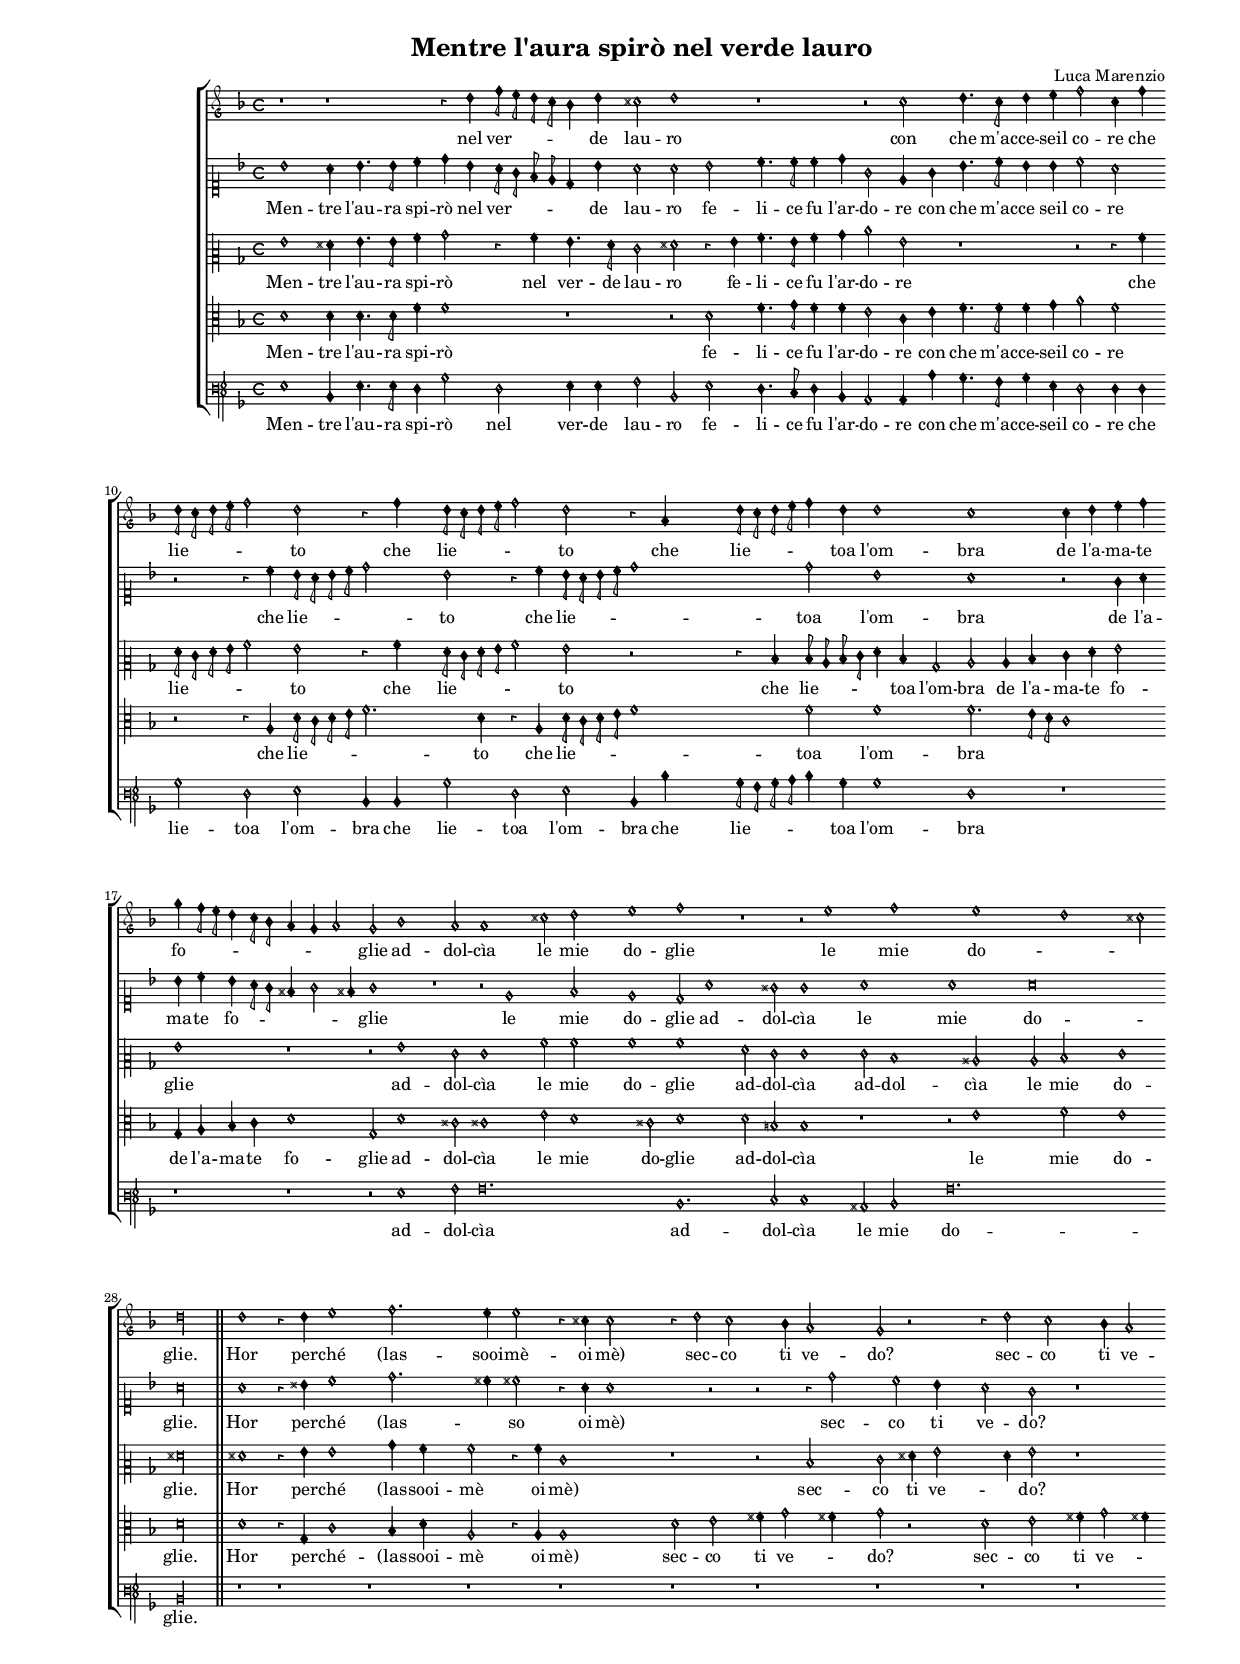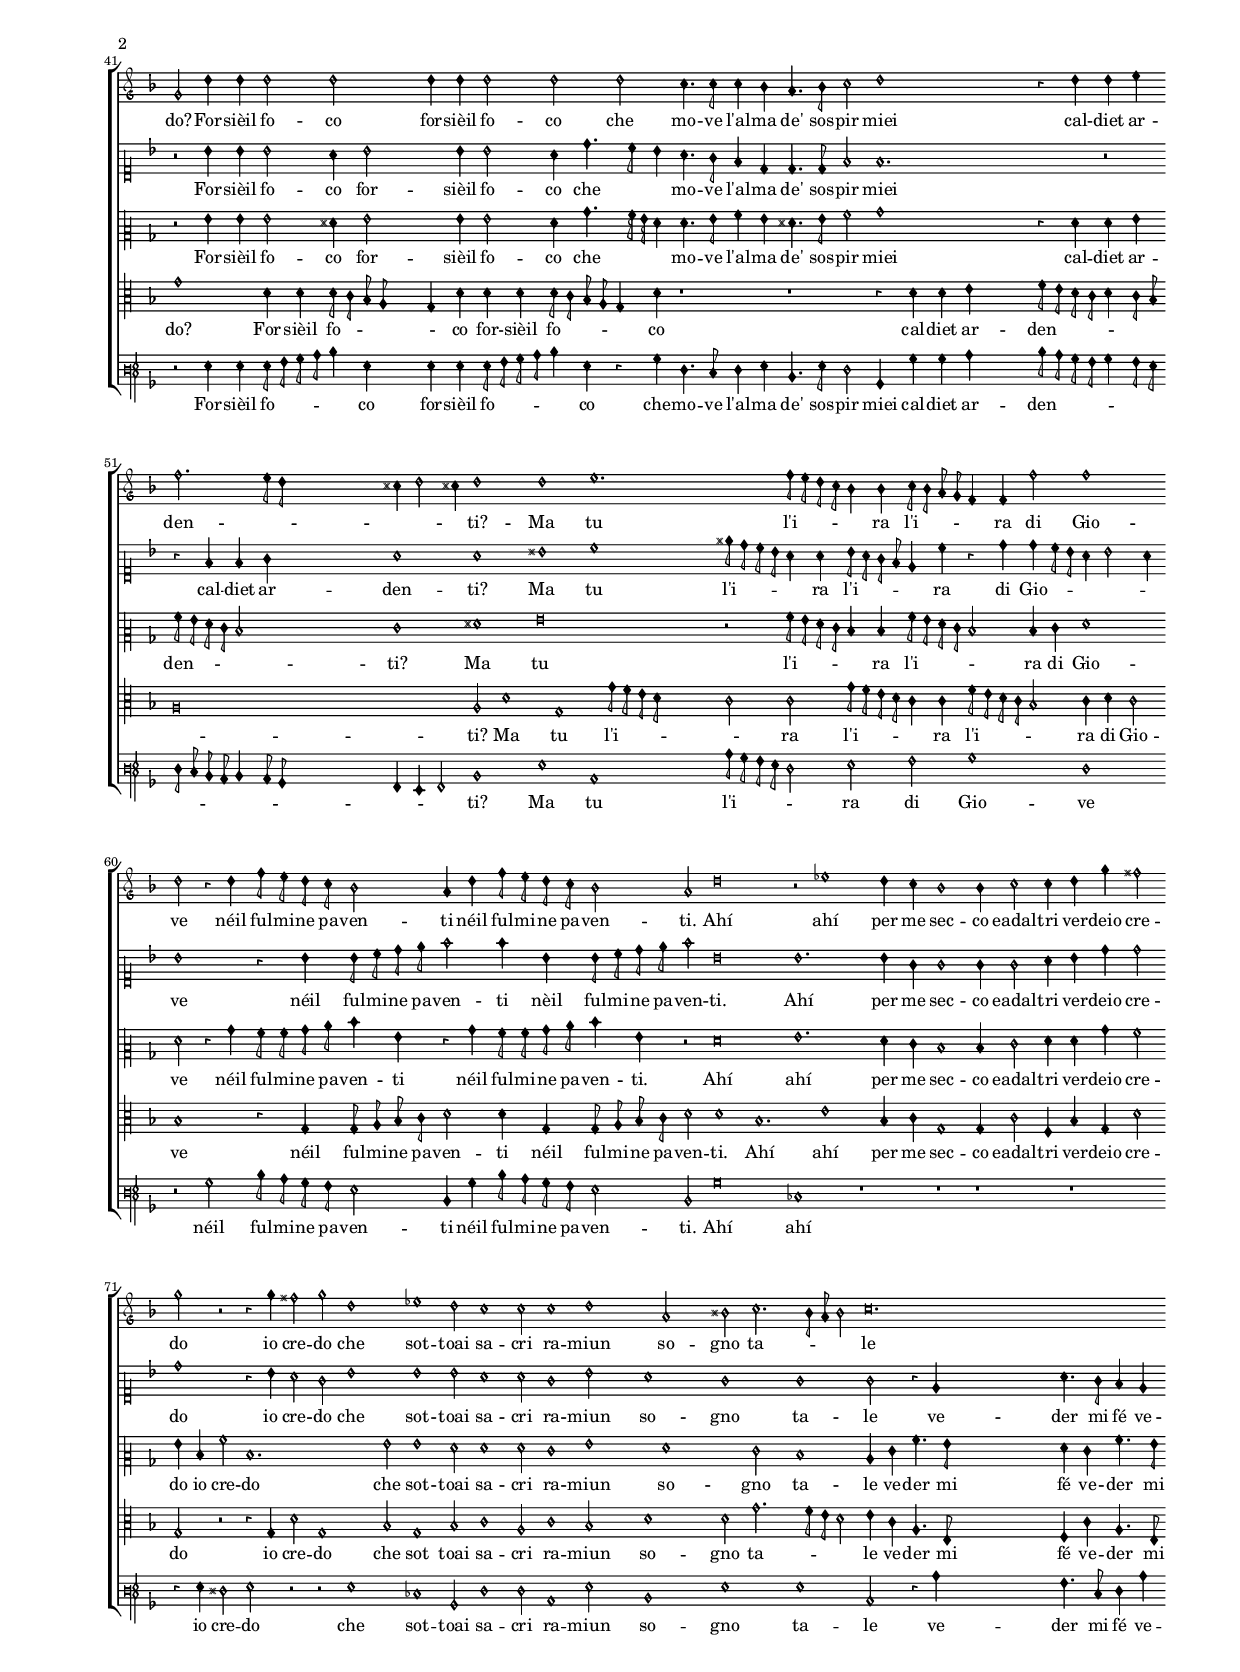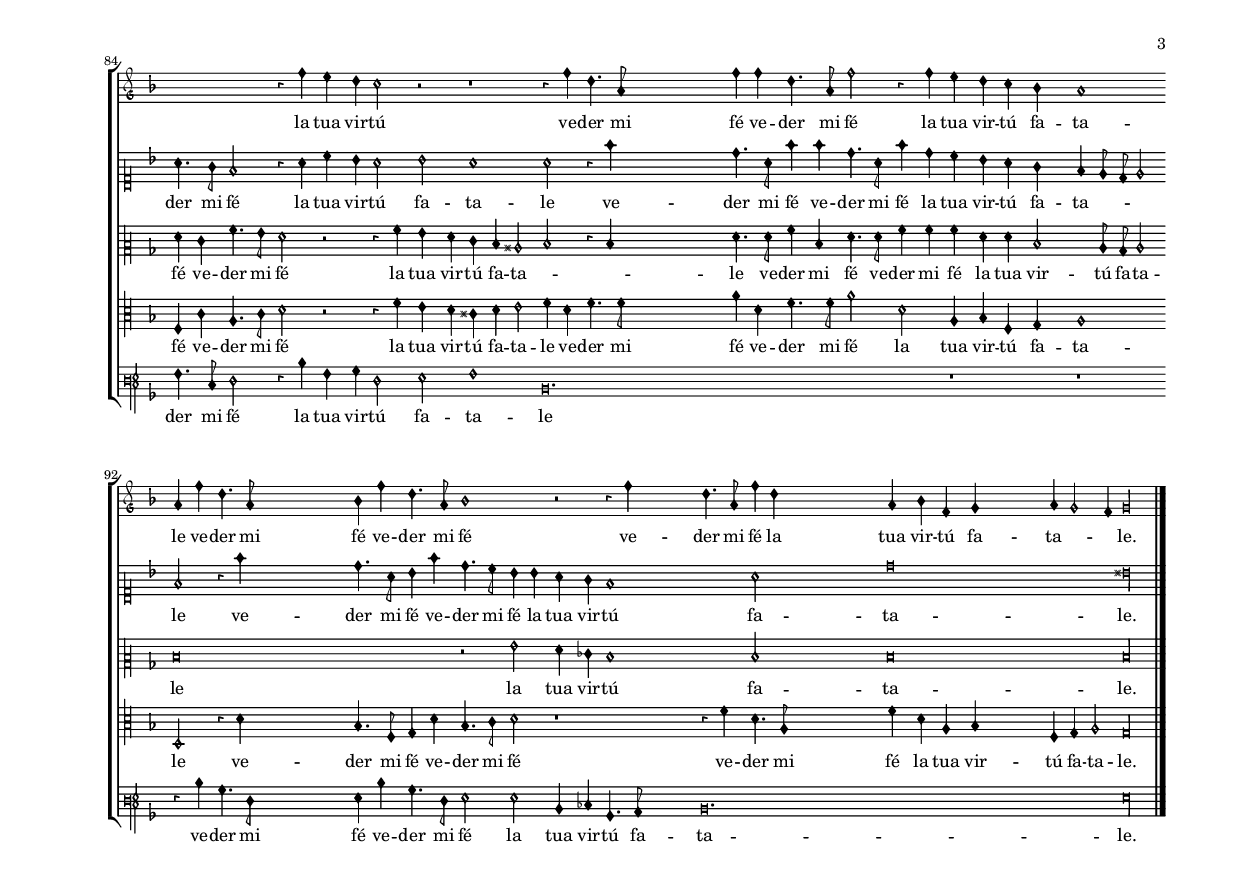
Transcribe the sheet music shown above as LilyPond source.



\version "2.12.0"







#(set-default-paper-size "a4")



\paper {

 top-system-spacing #'basic-distance = #10
  system-system-spacing #'basic-distance = #25
  last-bottom-spacing #'basic-distance = #10


  line-width    = 177.348\mm

  left-margin   = 19.9965\mm
 
 top-margin    = 12.656\mm

  bottom-margin = 12.656\mm
 
 %%indent = 0 \mm
 
  %%set to ##t if your score is less than one page:
 
  ragged-last-bottom = ##t 
  ragged-bottom = ##f 
 
  %% system-separator-markup = \slashSeparator 
  
}




\header {

    title = "Mentre l'aura spirò nel verde lauro"

    composer = "Luca Marenzio"
    
}






AvoiceAA = \relative c'{

\set Score.defaultBarType = "empty"
\override Staff.TimeSignature #'style = #'neomensural
\override Staff.Accidental #'glyph-name-alist = #alteration-mensural-glyph-name-alist
\override Stem #'flag-style = #'mensural
\override Stem #'thickness = #1.0
   \override Voice.NoteHead #'style = #'petrucci
\override Voice.Rest #'style = #'neomensural
\override Score.SpacingSpanner #'spacing-increment = #1.0 % tight spacing     
%% esto se usa para omitir el corchete   override Score.SystemStartBracket #'transparent = ##t
       \clef "petrucci-g"
  
 
    \key f \major 
    
 
    \time 4/4 
\autoBeamOff


    r1  | % 
 
    r1 | % 2
   r4 d' f8 e d c      | % 3
 
   bes4 d cis2      | % 4
 
   d1      | % 5
  
  r1      | % 

\set Score.currentBarNumber = #7
    r2 c      | % 7
 
   d4. c8 d4 e      | % 8
  
  f2 c4 f      | % 9
 
   d8 c d e f2      | % 10
 
\cadenzaOn
   d r4 f  s4 
  \cadenzaOff
       | % 11
 
   d8 c d e f2          | % 12
 
\set Score.currentBarNumber = #13
\cadenzaOn
   d r4 a  s2 
    \cadenzaOff
     | % 13
 
   d8 c d e f4 d      | % 14
 
   d1      | % 15
 
   c      | % 16
 
   c4 d e f      | % 17
 
   g f8 e d4 c8 bes          | % 18
 
\set Score.currentBarNumber = #19
   a4 g a2      | % 19

\cadenzaOn
    g bes1 
   \cadenzaOff
     | % 20
 
   s2 a      | % 21
  
  \cadenzaOn
  a1  s1  s1
   \cadenzaOff
    | % 22
 
 \cadenzaOn
   cis2 d  s2
  \cadenzaOff
     | % 23
 
   e1      | % 24
 
\cadenzaOn
   f  s2 
  \cadenzaOff
          | % 25
  
\set Score.currentBarNumber = #26
  r1  | % 
 
\cadenzaOn
   r2 e1  
   \cadenzaOff
     | % 27
 
\cadenzaOn
   s2 f1  
   \cadenzaOff
      | % 28
 
 \cadenzaOn
   s2   e1 s2 s1 
    \cadenzaOff
      | % 29

\cadenzaOn
     s2 d1 s2 
         \cadenzaOff
    | % 30

 s2 cis 
       | % 31
 
   d\longa     \bar "||"        | % 32
  \override Staff.BarLine #'transparent = ##f
  
\set Score.currentBarNumber = #33
  d1      | % 33
  \override Staff.BarLine #'transparent = ##t
 
\cadenzaOn
   r4 d e1  
   \cadenzaOff
     | % 34
  
\cadenzaOn
  s2 f2.  
    \cadenzaOff
     | % 35
  
  s4 e e2      | % 36
  
\cadenzaOn
  r4 cis  cis2  s2 
     \cadenzaOff
     | % 37
 
\cadenzaOn
   r4 d2 cis2 
     \cadenzaOff
      | % 38

\cadenzaOn
    s4 bes a2  s4  
   \cadenzaOff
          | % 39
 
\set Score.currentBarNumber = #40
\cadenzaOn
   g2 r   s4 
  \cadenzaOff
     | % 40
  
\cadenzaOn
  r4 d'2 cis2   
  \cadenzaOff
    | % 41
 
   s4 bes a2      | % 42
 
   g d'4 d      | % 43
 
 \cadenzaOn
  d2 d   s4 
   \cadenzaOff
     | % 44
 
   d4 d d2          | % 45
 
\set Score.currentBarNumber = #46
   d d      | % 46

    c4. c8 c4 bes      | % 47
 
   a4. bes8 c2      | % 48
 
\cadenzaOn
   d1  s2 
   \cadenzaOff
       | % 49
 
   r4 d d e        | % 50
  
\set Score.currentBarNumber = #51
 
 \cadenzaOn
 f2. e8 d  s1  
  \cadenzaOff
   | % 51
 
   cis4 d2 cis!4      | % 52
 
\cadenzaOn
   d1   s2 
   \cadenzaOff
    | % 53
  
  \cadenzaOn
  d1  s1  
 \cadenzaOff
     | % 54
 
\cadenzaOn
   e1. 
   \cadenzaOff
     | % 55
 
   s2 f8 e d c          | % 56
 
\set Score.currentBarNumber = #57
   bes4 bes c8 bes a g       | % 57
 
   f4 f f'2      | % 58
 
   f1      | % 59
  
  d2 r4 d      | % 60
 
   f8 e d c bes2          | % 61
 
\set Score.currentBarNumber = #62
   a4 d f8 e d c      | % 62
 
   bes2 a        | % 63
 
 \cadenzaOn
   d\breve 
   \cadenzaOff
    | % 64
 
\cadenzaOn
   s1   s2 
    \cadenzaOff
    | % 65
  
\cadenzaOn
  r2 ees1  
   \cadenzaOff
     | % 66
  
  s2 d4 c      | % 67
 
   bes1          | % 68
 
\set Score.currentBarNumber = #69
    bes4 c2 c4      | % 69
 
   d g fis2      | % 70
  
  g r      | % 71
 
   r4 g fis2      | % 72
 
\cadenzaOn
   g d1  
   \cadenzaOff
      | % 73
 
\cadenzaOn
   s2 ees1 
     \cadenzaOff
      | % 74
  
  s2 d          | % 75
 
\set Score.currentBarNumber = #76
   c1       | % 76

\cadenzaOn
    c2 c1  
     \cadenzaOff
     | % 77
  
\cadenzaOn
  s2 d1 
      \cadenzaOff
      | % 78
  
\cadenzaOn
  s2 a  s2 
     \cadenzaOff
      | % 79
  
\cadenzaOn
  bis c2.  
     \cadenzaOff
     | % 80
 
   s4 bis8 a bis2      | % 81

\cadenzaOn
    c\breve. 
   \cadenzaOff
            | % 82
 
\set Score.currentBarNumber = #83
   s1      | % 83
  
  s1      | % 84

    r4 f e d      | % 85
 
   c2 r      | % 86

    r1  | % 
 
 \cadenzaOn
   r4 f d4. a8  s1  s1
   \cadenzaOff
          | % 88
 
\set Score.currentBarNumber = #89
   f'4 f d4. a8      | % 89
 
   f'2 r4 f      | % 90
 
\cadenzaOn
   e d c bes  s4 
    \cadenzaOff
       | % 91
 
   a1      | % 92
 
 \cadenzaOn
   a4 f' d4. a8  s1  
    \cadenzaOff
     | % 93
 
   bes4 f' d4. a8          | % 94
 
\set Score.currentBarNumber = #95
   bes1      | % 95
 
\cadenzaOn
   r2 r4 f'  s2 
    \cadenzaOff
      | % 96
 
 \cadenzaOn
   d4. a8 f'4 d   s1  s1
   \cadenzaOff
      | % 97
  
  \cadenzaOn
  a4 bes f g s1
\cadenzaOff
      | % 98
 
   a4 g2 f4    | % 99

    g\longa  \bar "|." 
\override Staff.BarLine #'transparent = ##f

}% end of last bar in partorvoice

 






AvoiceBA = \relative c'{

  \override Staff.TimeSignature #'style = #'neomensural
\override Staff.Accidental #'glyph-name-alist = #alteration-mensural-glyph-name-alist
\override Stem #'flag-style = #'mensural
\override Stem #'thickness = #1.0
   \override Voice.NoteHead #'style = #'petrucci
\override Voice.Rest #'style = #'neomensural  
\override Score.SpacingSpanner #'spacing-increment = #1.0 % tight spacing     
  \clef "petrucci-c1"
    \key f \major 
    
 
   \time 4/4 

\autoBeamOff

    bes'1      | % 1
 
   a4 bes4. bes8 c4      | % 2
 
   d bes a8 g f e      | % 3
 
   d4 bes' a2      | % 4
 
   a bes      | % 5
 
   c4. c8 c4 d      | % 6
 
   g,2 e4 g      | % 7
 
   bes4. c8 bes4 bes      | % 8
  
  c2 a      | % 9
 
   r r4 c      | % 10
  
\cadenzaOn
  bes8 a bes c d2   s4  
   \cadenzaOff
     | % 11

    bes2 r4 c      | % 12
 
\cadenzaOn
   bes8 a bes c d1  
   \cadenzaOff
      | % 13
 
   s2 d      | % 14
 
   bes1      | % 15
 
   a      | % 16
 
   r2 g4 a      | % 17
 
   bes c bes a8 g      | % 18
 
   fis4 g2 fis!4      | % 19
 
\cadenzaOn
   g1   s2 
    \cadenzaOff
    | % 20

    r1  | % 

\cadenzaOn
    r2 e1 s2 s1  
     \cadenzaOff
    | % 22
  
  \cadenzaOn
  s2 f  s2  
    \cadenzaOff
    | % 23

    e1      | % 24
 
\cadenzaOn
   d2 a'1   
   \cadenzaOff
    | % 25
  
  s2 gis      | % 26
  
\cadenzaOn
   g1   s2 
    \cadenzaOff
    | % 27
 
\cadenzaOn
   a1  s2  
   \cadenzaOff
     | % 28
 
 \cadenzaOn
   a1    s1 s1
   \cadenzaOff
    | % 29
 
 \cadenzaOn
   a\breve  
  \cadenzaOff
    | % 30
 
   s1   | % 31

    a\longa   \bar "||"      | % 32
\override Staff.BarLine #'transparent = ##f

    a1      | % 33
    \override Staff.BarLine #'transparent = ##t
 
\cadenzaOn
   r4 bis c1  
    \cadenzaOff
    | % 34
  
\cadenzaOn
  s2 d2. 
      \cadenzaOff
     | % 35
 
   s4 cis cis!2      | % 36
 
\cadenzaOn
   r4 a a1  
     \cadenzaOff
     | % 37
  
\cadenzaOn
  s2 r   s4 
    \cadenzaOff
    | % 38
 
\cadenzaOn
   r2 r4 d2  
    \cadenzaOff
     | % 39
 
\cadenzaOn
   s4 c2 bes4  s4 
    \cadenzaOff
     | % 40
 
\cadenzaOn
   a2 g  s4 
    \cadenzaOff
      | % 41
 
   r1  | % 
 
   r2 bes4 bes      | % 43
 
\cadenzaOn
   bes2 a4 bes2  
    \cadenzaOff
    | % 44
  
  s4 bes bes2      | % 45
 
   a4 d4. c8 bes4      | % 46
 
   a4. g8 f4 d      | % 47

    d4. d8 f2      | % 48
 
\cadenzaOn
   f1. 
      \cadenzaOff
    | % 49
 
   s2 r      | % 50
 
 \cadenzaOn
   r4 f f g   s1  
   \cadenzaOff
    | % 51
 
   a1      | % 52
 
\cadenzaOn
   a   s2  
  \cadenzaOff
    | % 53
 
 \cadenzaOn
   bis1  s1  
   \cadenzaOff
    | % 54
 
\cadenzaOn
   c  s2 
   \cadenzaOff
     | % 55
 
   eis8 d c bis a4 a      | % 56

    bes8 a g f e4 c'      | % 57
 
   r d d c8 bes      | % 58
 
   a4 bes2 a4      | % 59

    bes1      | % 60
 
   r4 bes bes8 c d e      | % 61
 
   f2 f4 bes,      | % 62
 
   bes8 c d e f2      | % 63
 
 \cadenzaOn
   bes,\breve
    \cadenzaOff
    | % 64
 
\cadenzaOn
   s1   s2 
   \cadenzaOff
     | % 65
  
\cadenzaOn
  bes1.  
    \cadenzaOff
     | % 66
 
   s2 bes4 g      | % 67
 
   g1      | % 68
 
   g4 g2 a4      | % 69
 
   bes d d2      | % 70
  
  d1      | % 71
 
   r4 bes a2      | % 72
 
\cadenzaOn
   g bes1  
   \cadenzaOff
     | % 73
  
\cadenzaOn
  s2 bes1  
   \cadenzaOff
     | % 74
 
   s2 bes      | % 75
 
   a1      | % 76
 
\cadenzaOn
   a2 g1   
  \cadenzaOff
    | % 77
  
\cadenzaOn
  s2 bes  s2 
   \cadenzaOff
     | % 78
 
\cadenzaOn
   a1 s2   
   \cadenzaOff
    | % 79
  
\cadenzaOn
  g1  s4 
   \cadenzaOff
    | % 80
   
 g1      | % 81
 
 \cadenzaOn
   g2 r4 e  s1  s1  
   \cadenzaOff
      | % 82
 
   a4. g8 f4 e      | % 83
 
   a4. g8 f2      | % 84
 
   r4 a c bes      | % 85
 
   a2 bes      | % 86
 
   a1      | % 87
 
 \cadenzaOn
   a2 r4 f'  s1  s1
  \cadenzaOff
    | % 88
  
  d4. a8 f'4 f      | % 89
  
  d4. a8 f'4 d      | % 90
  
\cadenzaOn
  c bes a g  s4 
     \cadenzaOff
    | % 91
 
   f e8 d e2      | % 92
 
 \cadenzaOn
   f r4 f' s1 
    \cadenzaOff
   | % 93

    d4. a8 bes4 f'      | % 94
  
  d4. c8 bes4 bes      | % 95
 
\cadenzaOn
   a g f1   
    \cadenzaOff
     | % 96
 
 \cadenzaOn
   s2 a  s1  s1
 \cadenzaOff
     | % 97
  
  \cadenzaOn
  d\breve   
   \cadenzaOff
     | % 98

    s1   | % 99
 
   bis\longa \bar "|." 
\override Staff.BarLine #'transparent = ##f
}% end of last bar in partorvoice

 






AvoiceCA = \relative c'{

\override Staff.TimeSignature #'style = #'neomensural
\override Staff.Accidental #'glyph-name-alist = #alteration-mensural-glyph-name-alist
\override Stem #'flag-style = #'mensural
\override Stem #'thickness = #1.0
   \override Voice.NoteHead #'style = #'petrucci
\override Voice.Rest #'style = #'neomensural
\override Score.SpacingSpanner #'spacing-increment = #1.0 % tight spacing     
    \clef "petrucci-c2"
  
    \key f \major 
    

    \time 4/4 
 
\autoBeamOff

   g'1      | % 1
 
   fis4 g4. g8 a4      | % 2
 
   bes2 r4 a      | % 3

    g4. f8 e2      | % 4
 
   fis r4 g      | % 5
  
  a4. g8 a4 bes      | % 6
  
  c2 g      | % 7
  
  r1  | % 

    r2 r4 a      | % 9
 
   f8 e f g a2      | % 10
 
\cadenzaOn
   g r4 a   s4 
  \cadenzaOff
      | % 11
 
   f8 e f g a2      | % 12
 
\cadenzaOn
   g r   s2 
  \cadenzaOff
     | % 13
 
   r4 d d8 c d e      | % 14
  
  f4 d bes2      | % 15
 
   c c4 d      | % 16
 
   e f g2      | % 17
 
   g1      | % 18
 
   r1  | % 
 
\cadenzaOn
   r2 g1  
    \cadenzaOff
     | % 20
 
   s2 e      | % 21
  
 \cadenzaOn 
  e1  s1  s1  
  \cadenzaOff
    | % 22
 
 \cadenzaOn
   a2 a  s2 
    \cadenzaOff
     | % 23
 
   a1      | % 24
 
\cadenzaOn
   a   s2 
    \cadenzaOff
     | % 25
 
   f2 e      | % 26
 
\cadenzaOn
   e1  s2 
   \cadenzaOff
      | % 27
 
\cadenzaOn
   e2 d1   
    \cadenzaOff
    | % 28
  
 \cadenzaOn 
  s2 cis s1 s1   
 \cadenzaOff
    | % 29
  
  \cadenzaOn 
\once \set suggestAccidentals = ##t cis2 d2  s1 
 \cadenzaOff
    | % 30
 
   e1   | % 31
 
   fis\longa  \bar "||"       | % 32
 \override Staff.BarLine #'transparent = ##f
 
   fis1      | % 33
   \override Staff.BarLine #'transparent = ##t
 
\cadenzaOn
   r4 g g1  
    \cadenzaOff
      | % 34
  
\cadenzaOn
  s2 bes4 a  s4 
    \cadenzaOff
     | % 35
 
   a2 r4 a      | % 36
 
\cadenzaOn
   e1  s2 
    \cadenzaOff
     | % 37
 
\cadenzaOn
   r1 s4 
  \cadenzaOff
    | % 
 
\cadenzaOn
   r2 d   s4 
   \cadenzaOff
   | % 39
 
\cadenzaOn
   e2 fis4 g2  
    \cadenzaOff
     | % 40

\cadenzaOn
    s4  fis g2  s4 
     \cadenzaOff
      | % 41
 
   r1  | % 

    r2 g4 g      | % 43

\cadenzaOn
    g2 fis4 g2 
     \cadenzaOff
       | % 44
 
   s4 g g2      | % 45
 
   f4 bes4. a16 g f4      | % 46
 
   f4. g8 a4 g      | % 47
 
   fis4. g8 a2      | % 48
 
\cadenzaOn
   bes1  s2 
    \cadenzaOff
     | % 49
 
   r4 f f g      | % 50
 
 \cadenzaOn
   a8 g f e d2   s1  
 \cadenzaOff
      | % 51
 
   e1      | % 52
  
\cadenzaOn
  fis   s2  
    \cadenzaOff
   | % 53
 
 \cadenzaOn
   g\breve  
  \cadenzaOff
    | % 54
 
\cadenzaOn
   s1  s2 
   \cadenzaOff
    | % 55
  
  r2 a8 g fis e      | % 56
 
   d4 d a'8 g f e      | % 57
 
   d2 d4 e      | % 58

    f1      | % 59
 
   f2 r4 bes      | % 60
 
   a8 a bes c d4 g,      | % 61
 
   r bes a8 a bes c      | % 62
 
   d4 g, r2      | % 63
 
 \cadenzaOn
   f\breve  
   \cadenzaOff
     | % 64
 
\cadenzaOn
   s1  s2 
  \cadenzaOff
     | % 65
  
\cadenzaOn
  g1.  
   \cadenzaOff
     | % 66
 
   s2 f4 e      | % 67
 
   d1      | % 68
  
  d4 e2 f4      | % 69
 
   f bes a2      | % 70
 
   g4 d a'2      | % 71
 
 \cadenzaOn
   d,1. 
    \cadenzaOff
     | % 72

\cadenzaOn
    s2   s2 
  \cadenzaOff
     | % 73
 
\cadenzaOn
   g2 g1  
   \cadenzaOff
    | % 74
 
   s2 f      | % 75
 
   f1      | % 76
 
\cadenzaOn
   f2 e1   
   \cadenzaOff
    | % 77
 
\cadenzaOn
   s2 g1   
    \cadenzaOff
   | % 78
  
\cadenzaOn
  s2 f1     
    \cadenzaOff
    | % 79
 
\cadenzaOn
   s2 e  s4 
  \cadenzaOff
   | % 80
  
  d1      | % 81
  
  \cadenzaOn
  c4 e a4. g8  s1  s1
  \cadenzaOff
     | % 82
 
   f4 e a4. g8      | % 83
 
   f4 e a4. g8      | % 84
 
   f2 r      | % 85
 
   r4 a g f      | % 86
  
  e d cis2      | % 87
 
 \cadenzaOn
   d r4 d  s1  s1
 \cadenzaOff
     | % 88
 
   f4. f8 a4 d,      | % 89
 
   f4. f8 a4 a      | % 90
 
\cadenzaOn
   a f f d2  
    \cadenzaOff
      | % 91
 
   s4 c8 bes c2      | % 92
 
 \cadenzaOn
   d\breve   
  \cadenzaOff
       | % 93
  
  s1      | % 94
  
  r2 g      | % 95
  
\cadenzaOn
  f4 ees d1  
     \cadenzaOff
     | % 96
 
 \cadenzaOn
   s2 d s1  s1
 \cadenzaOff
     | % 97
 
  \cadenzaOn
   d\breve   
   \cadenzaOff
    | % 98
 
   s1    | % 99
 
   d\longa  \bar "|." 
\override Staff.BarLine #'transparent = ##f
}% end of last bar in partorvoice

 






AvoiceDA = \relative c{

     \override Staff.TimeSignature #'style = #'neomensural
\override Staff.Accidental #'glyph-name-alist = #alteration-mensural-glyph-name-alist
\override Stem #'flag-style = #'mensural
\override Stem #'thickness = #1.0
   \override Voice.NoteHead #'style = #'petrucci
\override Voice.Rest #'style = #'neomensural
\override Score.SpacingSpanner #'spacing-increment = #1.0 % tight spacing     
    \clef "petrucci-c3"


    \key f \major 
    

    \time 4/4 
\autoBeamOff

    d'1      | % 1
 
   d4 d4. d8 f4      | % 2
 
   f1      | % 3
  
  r1  | % 
 
   r2 d      | % 5
  
  f4. g8 f4 f      | % 6
  
  e2 c4 e      | % 7
 
   f4. f8 f4 g      | % 8
  
  a2 f      | % 9
  
  r r4 a,      | % 10
 
\cadenzaOn
   d8 c d e f2.  
\cadenzaOff
        | % 11

    s4 d r a      | % 12
 
\cadenzaOn
   d8 c d e f1  
 \cadenzaOff
       | % 13
 
   s2 f      | % 14
 
   f1      | % 15
  
  f2. e8 d      | % 16
 
   c1      | % 17
 
   g4 a bes c      | % 18
 
   d1      | % 19
 
\cadenzaOn
   g,2 d'1  
   \cadenzaOff
     | % 20
 
   s2 cis      | % 21
 
 \cadenzaOn
   cis1 s1 s1
   \cadenzaOff
    | % 22
 
 \cadenzaOn
   e2 d1  
  \cadenzaOff
     | % 23
 
   s2 cis!      | % 24
 
\cadenzaOn
   d1  s2 
    \cadenzaOff
     | % 25
 
   d2 b      | % 26
 
\cadenzaOn
 bes1   s2 
  \cadenzaOff
      | % 27
  
\cadenzaOn
  r1 s2 
  \cadenzaOff
    | % 
 
 \cadenzaOn
   r2 e1 s2 s1  
  \cadenzaOff
    | % 29
 
 \cadenzaOn 
   s2 f  s1
  \cadenzaOff
      | % 30
 
   e1    | % 31
 
   d\longa   \bar "||"      | % 32
 \override Staff.BarLine #'transparent = ##f
 
   d1      | % 33
   \override Staff.BarLine #'transparent = ##t
 
\cadenzaOn
   r4 g, c1  
  \cadenzaOff
     | % 34
 
\cadenzaOn
   s2 bes4 d   s4 
    \cadenzaOff
     | % 35
  
  a2 r4 a      | % 36
 
\cadenzaOn
   a1  s2 
    \cadenzaOff
      | % 37
 
\cadenzaOn
   d2 e  s4 
     \cadenzaOff
     | % 38
 
\cadenzaOn
   fis4 g2 fis!4  s4 
     \cadenzaOff
     | % 39
 
\cadenzaOn
   g2 r  s4  
  \cadenzaOff
    | % 40
 
\cadenzaOn
   d2 e  s4 
     \cadenzaOff
   | % 41
 
   fis!4 g2 fis!4      | % 42
 
   g1      | % 43

\cadenzaOn
    d4 d d8 c bes a s4 
        \cadenzaOff
     | % 44
 
   g4 d' d d      | % 45
 
   d8 c bes a g4 d'      | % 46
 
   r1  | % 
  
   r1 | % 48
\cadenzaOn
  r4 d d e  s2 
   \cadenzaOff
     | % 49
  
  f8 e d c d4 c8 bes      | % 50
 
 \cadenzaOn
   a\breve    
 \cadenzaOff
     | % 51
 
   s1      | % 52
 
 \cadenzaOn
  a2 d1  
   \cadenzaOff
     | % 53
 
 \cadenzaOn
   s2 g,1 s2 
    \cadenzaOff
    | % 54
 
\cadenzaOn
   s2 g'8 f e d  s2 
    \cadenzaOff
    | % 55
 
   c2 c      | % 56
 
   g'8 f e d c4 c      | % 57
 
   f8 e d c bes2      | % 58
 
   c4 d c2      | % 59
 
   bes1      | % 60
 
   r4 g g8 a bes c      | % 61
 
   d2 d4 g,      | % 62
 
   g8 a bes c d2      | % 63
 
 \cadenzaOn
   d1   s1  
    \cadenzaOff
    | % 64
 
\cadenzaOn
   bes1. 
  \cadenzaOff
   | % 65
 
\cadenzaOn
s2  e1  
   \cadenzaOff
     | % 66
  
  s2 bes4 c      | % 67
 
   g1      | % 68
 
   g4 c2 f,4      | % 69
 
   bes g d'2      | % 70
  
  g, r      | % 71
 
   r4 g d'2      | % 72
  
\cadenzaOn
  g,1   s2 
  \cadenzaOff
    | % 73
 
 \cadenzaOn
  bes2 g1   
 \cadenzaOff
      | % 74
 
   s2 bes      | % 75
 
   c1      | % 76
 
\cadenzaOn
   a2 c1  
   \cadenzaOff
     | % 77
 
\cadenzaOn
   s2 bes  s2 
    \cadenzaOff
    | % 78
 
\cadenzaOn
   d1  s2 
     \cadenzaOff
     | % 79
  
\cadenzaOn
  d2 g2. 
       \cadenzaOff
     | % 80
 
   s4 f8 e d2      | % 81
 
 \cadenzaOn
   e4 c a4. e8 s1  s1
     \cadenzaOff
     | % 82
 
   f4 c' a4. e8      | % 83
 
   f4 c' a4. c8      | % 84
 
   d2 r      | % 85
 
   r4 f e d      | % 86
 
   cis d e2      | % 87
 
 \cadenzaOn
   f4 d f4. f8 s1  s1
  \cadenzaOff
    | % 88
  
  a4 d, f4. f8      | % 89

    a2 d,      | % 90
 
\cadenzaOn
   a4 bes f g s4  
  \cadenzaOff
      | % 91
 
   a1      | % 92
 
 \cadenzaOn
   d,2 r4 d'  s1
  \cadenzaOff
      | % 93

    bes4. f8 g4 d'      | % 94
 
   bes4. c8 d2      | % 95
 
\cadenzaOn
   r1 s2 
   \cadenzaOff
    | % 
 
   \cadenzaOn
   r4 f d4. a8 s1 s1
   \cadenzaOff
   | % 97
 
  \cadenzaOn
   f'4 d a bes   s1
 \cadenzaOff
     | % 98
  
  f4 g a2    | % 99
 
   g\longa  \bar "|." 
\override Staff.BarLine #'transparent = ##f
}% end of last bar in partorvoice

 





AvoiceEA = \relative c{

   \override Staff.TimeSignature #'style = #'neomensural
\override Staff.Accidental #'glyph-name-alist = #alteration-mensural-glyph-name-alist
\override Stem #'flag-style = #'mensural
\override Stem #'thickness = #1.0
   \override Voice.NoteHead #'style = #'petrucci
\override Voice.Rest #'style = #'neomensural
\override Score.SpacingSpanner #'spacing-increment = #1.0 % tight spacing 
      \clef "petrucci-f3"   
    \key f \major 
    
 
   \time 4/4 

\autoBeamOff

    g'1      | % 1
  
  d4 g4. g8 f4      | % 2
 
   bes2 f      | % 3
  
  g4 g a2      | % 4
  
  d, g      | % 5
 
   f4. e8 f4 d      | % 6
 
   c2 c4 c'      | % 7
 
   bes4. a8 bes4 g      | % 8
 
   f2 f4 f      | % 9
  
  bes2 f      | % 10
 
\cadenzaOn
   g d4 d   s4 
\cadenzaOff
       | % 11
 
   bes'2 f      | % 12
 
\cadenzaOn
   g d4 d' s2 
  \cadenzaOff
       | % 13
 
   bes8 a bes c d4 bes      | % 14
 
   bes1      | % 15

    f      | % 16

    r1  | % 
 
    r1 | % 18 
    r1 | % 19
\cadenzaOn
   r2 g1   
  \cadenzaOff
     | % 20
 
   s2 a      | % 21

\cadenzaOn
    a\breve. 
   \cadenzaOff
     | % 22

\cadenzaOn
    s1  s2 
 \cadenzaOff
       | % 23
 
   s1      | % 24
 
\cadenzaOn
   d,1. 
   \cadenzaOff
      | % 25
 
   s2 e      | % 26
 
\cadenzaOn
   e1   s2 
   \cadenzaOff
    | % 27
 
\cadenzaOn
   cis2 d   s2 
    \cadenzaOff
     | % 28
 
 \cadenzaOn
   a'\breve.   
    \cadenzaOff
    | % 29
 
  \cadenzaOn
   s1  s1 
    \cadenzaOff
     | % 30
 
   s1 
      | % 31
 
   d,\longa   \bar "||"      | % 32
 \override Staff.BarLine #'transparent = ##f
 
   r1  | % 
   \override Staff.BarLine #'transparent = ##t
 
\cadenzaOn
   r1 s2 
  \cadenzaOff
    | % 34 
\cadenzaOn
   r1 s4 
 \cadenzaOff
    | % 35 
   r1 | % 36 
\cadenzaOn
   r1 s2 
 \cadenzaOff
   | % 37 
\cadenzaOn
   r1 s4 
 \cadenzaOff
   | % 38 
\cadenzaOn
   r1 s4 
 \cadenzaOff
   | % 39
\cadenzaOn
   r1 s4 
 \cadenzaOff
   | % 40 
\cadenzaOn
   r1 s4 
 \cadenzaOff
   | % 41 
   r1 | % 42
   r2 g4 g      | % 43
  
\cadenzaOn
  g8 a bes c d4 g,  s4 
   \cadenzaOff
     | % 44
 
   g g g8 a bes c      | % 45
 
   d4 g, r bes      | % 46
  
  f4. e8 f4 g      | % 47
 
   d4. g8 f2      | % 48
 
\cadenzaOn
   bes,4 bes' bes c s2 
    \cadenzaOff
     | % 49
  
  d8 c bes a bes4 a8 g      | % 50
 
 \cadenzaOn
   f e d c d4 c8 bes   s1
 \cadenzaOff
      | % 51
 
   a4 g a2      | % 52
 
\cadenzaOn
   d1   s2  
  \cadenzaOff
    | % 53

\cadenzaOn
    g1  s1  
   \cadenzaOff
    | % 54
  
\cadenzaOn
  c, s2 
     \cadenzaOff
    | % 55
 
   c'8 bes a g f2      | % 56

    g a      | % 57
  
  bes1      | % 58
  
  f      | % 59
 
   r2 bes      | % 60
 
   d8 c bes a g2      | % 61
 
   d4 bes' d8 c bes a      | % 62

    g2 d      | % 63
 
 \cadenzaOn
   bes'\breve  
   \cadenzaOff
    | % 64
 
\cadenzaOn
   s1   s2 
   \cadenzaOff
    | % 65
  
\cadenzaOn
  ees,1 s2 
    \cadenzaOff
      | % 66
  
  r1  | % 
 
  r1 | % 68 
  r1 | % 69 
  r1 | % 70
   r4 g fis2      | % 71
 
   g r      | % 72
 
\cadenzaOn
   r g1 
    \cadenzaOff
      | % 73
  
\cadenzaOn
  s2 ees1  
   \cadenzaOff
       | % 74

    s2 bes      | % 75
 
   f'1      | % 76
 
\cadenzaOn
   f2 c1  
    \cadenzaOff
    | % 77
 
\cadenzaOn
   s2 g' s2 
     \cadenzaOff
     | % 78
 
\cadenzaOn
   d1  s2  
   \cadenzaOff
    | % 79
 
\cadenzaOn
   g1   s4 
    \cadenzaOff
    | % 80
 
   g1      | % 81
 
 \cadenzaOn
   c,2 r4 c'  s1  s1
  \cadenzaOff
     | % 82
 
   a4. e8 f4 c'      | % 83
 
   a4. e8 f2      | % 84
 
   r4 d' a bes      | % 85
 
   f2 g      | % 86
  
  a1      | % 87
  
 \cadenzaOn 
  d,\breve.  
   \cadenzaOff
   | % 88
 
   s1      | % 89
   
 s1      | % 90
 
\cadenzaOn
   r1 s4 
   \cadenzaOff
     | % 
   r1 | % 92
    
    \cadenzaOn
    r4 d' bes4. f8  s1
     \cadenzaOff
    | % 93
 
   g4 d' bes4. f8      | % 94
 
   g2 g      | % 95
 
\cadenzaOn
   d4 ees bes4. c8   s2 
   \cadenzaOff
    | % 96

\cadenzaOn
    d\breve.  
 \cadenzaOff
      | % 97
 
 \cadenzaOn
   s1  s1
 \cadenzaOff
     | % 98
 
   s1    | % 99
 
   g\longa  \bar "|." 
\override Staff.BarLine #'transparent = ##f
}% end of last bar in partorvoice

 



     ApartAverseA = \lyricmode {
 \set stanza =  \skip4 nel ver -- \skip4 \skip4 \skip4 \skip4 de  lau -- ro   con che m'ac -- ce -- seil  co -- re  
 che lie -- \skip4 \skip4 \skip4 \skip4 to   che lie -- \skip4 \skip4 \skip4 \skip4 to  
 che lie -- \skip4 \skip4 \skip4 \skip4 toa  l'om -- bra  de l'a -- ma -- te  fo -- \skip4  \skip4  \skip4  \skip4  \skip4  \skip4  \skip4  \skip4  glie  ad -- dol -- cìa  le mie do -- glie  
 le mie do -- \skip4  \skip4  glie.  Hor per -- ché  (las -- sooi -- mè  -- oi -- mè)  sec -- co  ti ve -- do?  
 sec -- co  ti ve -- do? -- For -- sièil  fo -- co  
 for -- sièil  fo -- co  che mo -- ve  l'al -- ma  de' sos -- pir  miei cal -- diet  ar -- den -- \skip4 \skip4 \skip4 \skip4 \skip4 ti?
 -- Ma  tu l'i -- \skip4 \skip4 \skip4 \skip4 ra   l'i -- \skip4 \skip4 \skip4 \skip4 ra  di Gio -- ve  néil ful -- mi -- ne  pa -- ven -- ti  
 néil ful -- mi -- ne  pa -- ven -- ti.  Ahí  ahí  per me sec -- co  eadal -- tri  ver -- deio  cre -- do 
 io cre -- do  che sot -- toai  sa -- cri  ra -- miun  so -- gno  ta -- \skip4  \skip4  \skip4 le  la tua vir -- tú  
 ve -- der  mi fé  ve -- der  mi fé la tua vir -- tú  fa -- ta -- le  
 ve -- der  mi fé  ve -- der  mi fé  ve -- der  mi fé la tua vir -- tú  fa -- ta -- \skip4 \skip4 le.  
}



      ApartBverseA = \lyricmode {
 \set stanza =  \skip4 Men -- tre  l'au -- ra  spi -- rò  nel ver -- \skip4 \skip4 \skip4 \skip4 de  lau -- ro  
 fe -- li -- ce  fu l'ar -- do -- re  con che m'ac -- ce  seil co -- re   che lie -- \skip4 \skip4 \skip4 \skip4 to  
 che lie -- \skip4 \skip4 \skip4 \skip4 toa l'om -- bra  de l'a -- ma -- te  fo -- \skip4 \skip4 \skip4 \skip4 \skip4 glie  le mie do -- glie  ad -- dol -- cìa  le mie do -- glie. 
 Hor per -- ché  (las -- \skip4 so  oi -- mè)  sec -- co  ti ve -- do?  For -- sièil  fo -- co  
 for -- sièil  fo -- co  che \skip4 \skip4 mo -- ve  l'al -- ma  de' sos -- pir  miei cal -- diet  ar -- den -- ti? 
 Ma tu l'i -- \skip4 \skip4 \skip4 \skip4 ra   l'i -- \skip4 \skip4 \skip4 \skip4 ra  di Gio -- \skip4 \skip4 \skip4 \skip4 \skip4 ve  néil ful -- mi -- ne  pa -- ven -- ti  
 nèil ful -- mi -- ne  pa -- ven -- ti. 
 Ahí  per me sec -- co  eadal -- tri  ver -- deio  cre -- do  io cre -- do  che sot -- toai  sa -- cri  ra -- miun  so -- gno  ta -- le  ve -- der  mi fé 
 ve -- der  mi fé la tua vir -- tú  fa -- ta -- le  
 ve -- der  mi fé  ve -- der  mi fé la tua vir -- tú  fa -- ta -- \skip4 \skip4 \skip4 le  
 ve -- der  mi fé  ve -- der  mi fé la tua vir -- tú  fa -- ta -- le.  
}




      ApartCverseA = \lyricmode {
 \set stanza =  \skip4 Men -- tre  l'au -- ra  spi -- rò  nel ver -- de  lau -- ro  
 fe -- li -- ce  fu l'ar -- do -- re  che lie -- \skip4 \skip4 \skip4 \skip4 to   che lie -- \skip4 \skip4 \skip4 \skip4 to  
 che lie -- \skip4 \skip4 \skip4 \skip4 toa  l'om -- bra  de l'a -- ma -- te  fo -- glie  ad -- dol -- cìa  le mie do -- glie  
 ad -- dol -- cìa   ad -- dol -- cìa  le mie do -- glie.  Hor per -- ché  (las -- sooi -- mè  
 oi -- mè)  sec -- co  ti ve -- \skip4 do?  For -- sièil  fo -- co  
 for -- sièil  fo -- co  che \skip4 \skip4 \skip4 mo -- ve  l'al -- ma  de' sos -- pir  miei cal -- diet  ar -- den -- \skip4 \skip4 \skip4 \skip4 ti? 
 Ma tu l'i -- \skip4 \skip4 \skip4 \skip4 ra   l'i -- \skip4 \skip4 \skip4 \skip4 ra  di Gio -- ve  néil ful -- mi -- ne  pa -- ven -- ti  
 néil ful -- mi -- ne  pa -- ven -- ti.  Ahí  ahí  per me sec -- co  eadal -- tri  ver -- deio  cre -- do 
 io cre -- do  che sot -- toai  sa -- cri  ra -- miun  so -- gno  ta -- le  ve -- der  mi fé 
 ve -- der  mi fé  
 ve -- der  mi fé la tua vir -- tú  fa -- ta -- \skip4 \skip4 le  
 ve -- der  mi fé  ve -- der  mi fé 
 la tua vir -- tú  fa -- ta -- le  
 la tua vir -- tú  fa -- ta -- le.  
}




      ApartDverseA = \lyricmode {
 \set stanza = \skip4 Men -- tre  l'au -- ra  spi -- rò  fe -- li -- ce  fu l'ar -- do -- re  con che m'ac -- ce -- seil  co -- re  
 che lie -- \skip4 \skip4 \skip4 \skip4 to   che lie -- \skip4 \skip4 \skip4 \skip4 toa  l'om -- bra  \skip4 \skip4 \skip4  de l'a -- ma -- te  fo -- glie  ad -- dol -- cìa  le mie do -- glie  
 ad -- dol -- cìa  le mie do -- glie.  Hor per -- ché -- (las -- sooi -- mè   oi -- mè) 
 sec -- co  ti ve -- \skip4  do?   sec -- co  ti ve -- \skip4 do?  For -- sièil  fo -- \skip4 \skip4 \skip4 \skip4 co  
 for -- sièil  fo -- \skip4 \skip4 \skip4 \skip4 co  cal -- diet  ar -- den -- \skip4 \skip4 \skip4 \skip4 \skip4 \skip4 \skip4 ti?  Ma tu l'i -- \skip4 \skip4 \skip4 \skip4 ra   l'i -- \skip4 \skip4 \skip4 \skip4 ra   l'i -- \skip4 \skip4 \skip4 \skip4 ra  
 di Gio -- ve  néil ful -- mi -- ne  pa -- ven -- ti   néil ful -- mi -- ne  pa -- ven -- ti. 
 Ahí  ahí  per me sec -- co  eadal -- tri  ver -- deio  cre -- do  io cre -- do  che sot toai sa -- cri  ra -- miun  so -- gno  ta -- \skip4 \skip4 \skip4 le  ve -- der  mi fé  ve -- der  mi fé  ve -- der  mi fé la tua vir -- tú  fa -- ta -- le  
 ve -- der  mi fé  ve -- der  mi fé la tua vir -- tú  fa -- ta -- le  
 ve -- der  mi fé  ve -- der  mi fé  
 ve -- der  mi fé la tua vir -- tú  fa -- ta -- le.  
}




      ApartEverseA = \lyricmode {
 \set stanza =  \skip4 Men -- tre  l'au -- ra  spi -- rò  nel ver -- de  lau -- ro  
 fe -- li -- ce  fu l'ar -- do -- re  con che m'ac -- ce -- seil  co -- re   che lie -- toa  l'om -- bra  
 che lie -- toa  l'om -- bra  
 che lie -- \skip4 \skip4 \skip4 \skip4 toa  l'om -- bra  ad -- dol -- cìa  ad -- dol -- cìa  le mie do -- glie. 
 For -- sièil  fo -- \skip4 \skip4 \skip4 \skip4 co  
 for -- sièil  fo -- \skip4 \skip4 \skip4 \skip4 co  che -- mo -- ve  l'al -- ma  de' sos -- pir  miei cal -- diet  ar -- den -- \skip4 \skip4 \skip4 \skip4 \skip4 \skip4 \skip4 \skip4 \skip4 \skip4 \skip4 \skip4 \skip4 \skip4 \skip4 \skip4 ti? 
 Ma tu l'i -- \skip4 \skip4 \skip4 \skip4 ra  di Gio -- ve  néil ful -- mi -- ne  pa -- ven -- ti  
 néil ful -- mi -- ne  pa -- ven -- ti. 
  Ahí  ahí 
 io cre -- do  che sot -- toai  sa -- cri  ra -- miun  so -- gno  ta -- le  ve -- der  mi fé 
 ve -- der  mi fé 
 la tua vir -- tú  fa -- ta -- le   ve -- der  mi fé 
 ve -- der  mi fé 
 la tua vir -- tú  fa -- ta -- le.  
}


\score {
 
    <<
 
        \context StaffGroup = B<< 

            \context Staff = ApartA << 

                \context Voice = AvoiceAA \AvoiceAA

            >>


             \context Lyrics = ApartAverseA\lyricsto AvoiceAA  \ApartAverseA

 
           \context Staff = ApartB <<
 
                \context Voice = AvoiceBA \AvoiceBA
 
           >>


             \context Lyrics = ApartBverseA\lyricsto AvoiceBA  \ApartBverseA

 
           \context Staff = ApartC <<

                \context Voice = AvoiceCA \AvoiceCA
 
           >>

 
            \context Lyrics = ApartCverseA\lyricsto AvoiceCA  \ApartCverseA


            \context Staff = ApartD << 

                \context Voice = AvoiceDA \AvoiceDA

            >>


             \context Lyrics = ApartDverseA\lyricsto AvoiceDA  \ApartDverseA

 
           \context Staff = ApartE << 

                \context Voice = AvoiceEA \AvoiceEA
 
           >>

 
            \context Lyrics = ApartEverseA\lyricsto AvoiceEA  \ApartEverseA


        >> %end of StaffGroupB



 

     \set Score.skipBars = ##t

     \set Score.markFormatter = #format-mark-box-letters %%boxed rehearsal-marks
 
      \override Score.TimeSignature #'style = #'() %%makes timesigs always numerical
 
       \set Score.pedalSustainStyle = #'mixed 

      \override Score.TrillSpanner #'(bound-details right padding) = #-2
 
     \override Score.TextSpanner #'(bound-details right padding) = #-1
 
     %% Lilypond's normal textspanners are too weak:
  
      \override Score.TextSpanner #'dash-period = #1
 
     \override Score.TextSpanner #'dash-fraction = #0.5
 
     %% lilypond chordname font, like mscore jazzfont, is both far too big and extremely ugly (olagunde@start.no):

      \override Score.ChordName #'font-family = #'roman
 
      \override Score.ChordName #'font-size =#0 

      %% In my experience the normal thing in printed scores is maj7 and not the triangle. (olagunde):
 
     \set Score.majorSevenSymbol = \markup {maj7}

  >>

 
  \layout {\context {\Score \override BarLine #'transparent = ##t}}

}
 

#(set-global-staff-size 14)
